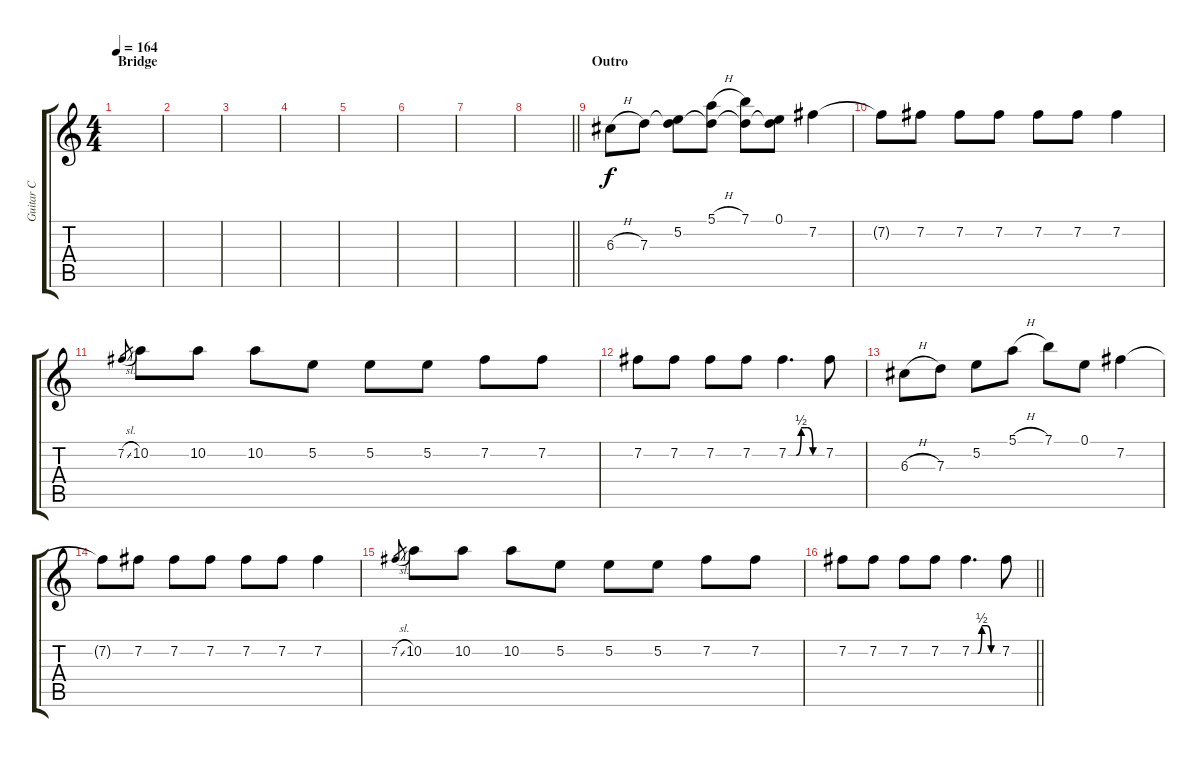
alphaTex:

\track ("Guitar C" "Guitar C") {instrument acousticguitarsteel}
\staff {score tabs}
\tuning (E4 B3 G3 D3 A2 E2) {hide}
\ts (4 4)
\section ("" "Bridge")
\tempo 164
\clef g2
\ks c
|
|
|
|
|
|
|
\barLineRight lightlight
|
\section ("" "Outro")
6.3{h}.8 7.3.8 (5.2 7.3{t}).8 (5.1{h} 7.3{t}).8 (7.1 7.3{t}).8 (0.1 7.3{t}).8 7.2.4 |
7.2{t}.8 7.2.8 7.2.8 7.2.8 7.2.8 7.2.8 7.2.4 |
7.2{sl}.8{gr} 10.2.8 10.2.8 10.2.8 5.2.8 5.2.8 5.2.8 7.2.8 7.2.8 |
7.2.8 7.2.8 7.2.8 7.2.8 7.2{be (custom 0 0 10 0 14 0 23 2 35 2 44 0 60 0)}.4{d} 7.2.8 |
6.3{h}.8 7.3.8 5.2.8 5.1{h}.8 7.1.8 0.1.8 7.2.4 |
7.2{t}.8 7.2.8 7.2.8 7.2.8 7.2.8 7.2.8 7.2.4 |
7.2{sl}.8{gr} 10.2.8 10.2.8 10.2.8 5.2.8 5.2.8 5.2.8 7.2.8 7.2.8 |
\barLineRight lightlight
7.2.8 7.2.8 7.2.8 7.2.8 7.2{be (custom 0 0 10 0 14 0 23 2 35 2 44 0 60 0)}.4{d} 7.2.8
